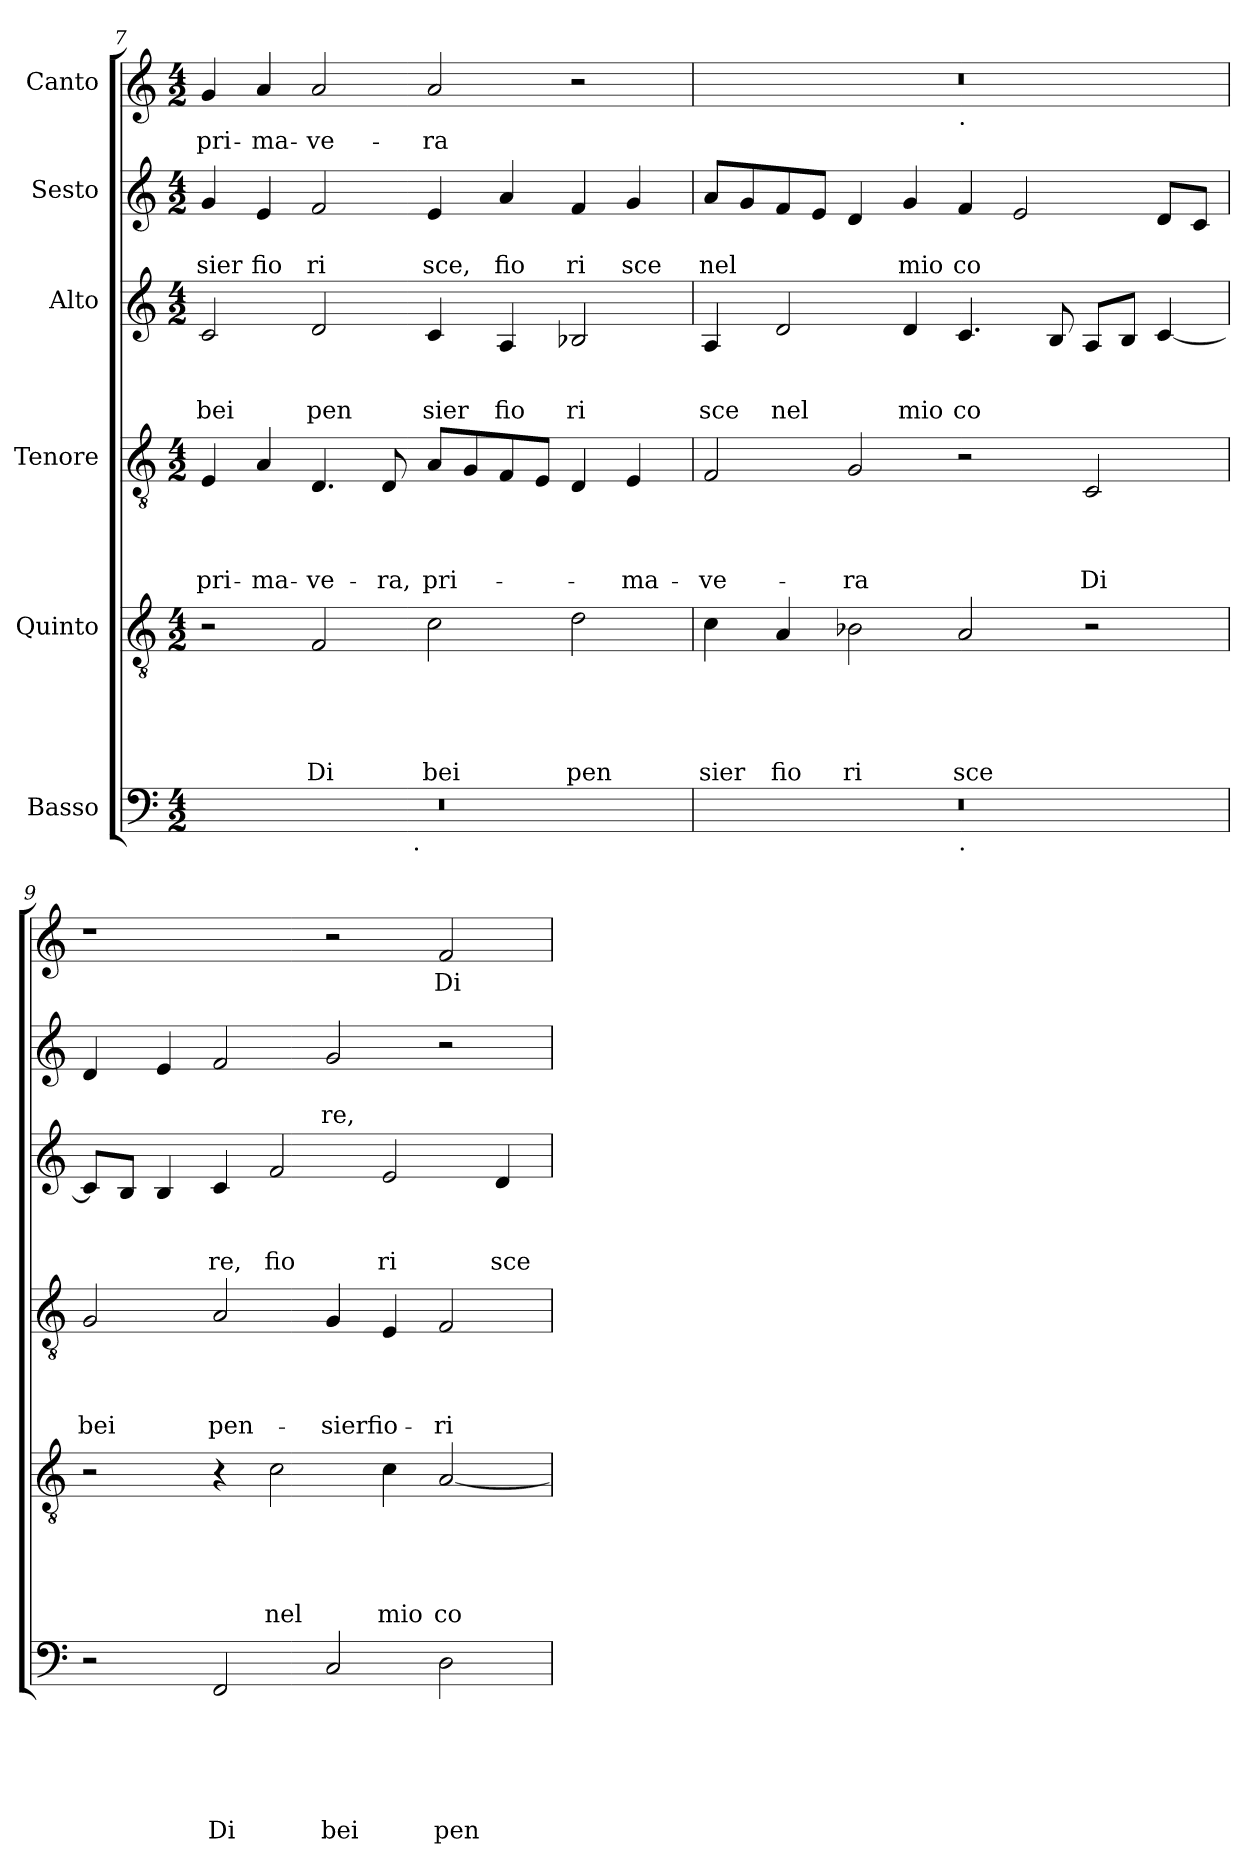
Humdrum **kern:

**kern	**text	**text	**text	**text	**text	**text	**kern	**text	**text	**text	**text	**text	**kern	**text	**text	**text	**text	**kern	**text	**text	**text	**kern	**text	**text	**kern	**text
*part6	*part6	*part6	*part6	*part6	*part6	*part6	*part5	*part5	*part5	*part5	*part5	*part5	*part4	*part4	*part4	*part4	*part4	*part3	*part3	*part3	*part3	*part2	*part2	*part2	*part1	*part1
*staff6	*staff6	*staff6	*staff6	*staff6	*staff6	*staff6	*staff5	*staff5	*staff5	*staff5	*staff5	*staff5	*staff4	*staff4	*staff4	*staff4	*staff4	*staff3	*staff3	*staff3	*staff3	*staff2	*staff2	*staff2	*staff1	*staff1
*I"Basso	*	*	*	*	*	*	*I"Quinto	*	*	*	*	*	*I"Tenore	*	*	*	*	*I"Alto	*	*	*	*I"Sesto	*	*	*I"Canto	*
!!LO:LB:g=z
*clefF4	*	*	*	*	*	*	*clefGv2	*	*	*	*	*	*clefGv2	*	*	*	*	*clefG2	*	*	*	*clefG2	*	*	*clefG2	*
*k[]	*	*	*	*	*	*	*k[]	*	*	*	*	*	*k[]	*	*	*	*	*k[]	*	*	*	*k[]	*	*	*k[]	*
*C:	*	*	*	*	*	*	*C:	*	*	*	*	*	*C:	*	*	*	*	*C:	*	*	*	*C:	*	*	*C:	*
*M4/2	*	*	*	*	*	*	*M4/2	*	*	*	*	*	*M4/2	*	*	*	*	*M4/2	*	*	*	*M4/2	*	*	*M4/2	*
=7	=7	=7	=7	=7	=7	=7	=7	=7	=7	=7	=7	=7	=7	=7	=7	=7	=7	=7	=7	=7	=7	=7	=7	=7	=7	=7
!	!	!	!	!	!	!	!	!	!	!	!	!	!	!	!	!	!LO:LY:b	!	!	!	!LO:LY:b	!	!	!LO:LY:b	!	!LO:LY:b
*^	*	*	*	*	*	*	*	*	*	*	*	*	*	*	*	*	*	*	*	*	*	*	*	*	*	*
0r	2ryy	.	.	.	.	.	.	2r	.	.	.	.	.	4E/	.	.	.	pri-	2c/	.	.	bei	4g/	.	sier	4g/	pri-
!	!	!	!	!	!	!	!	!	!	!	!	!	!	!	!	!	!	!LO:LY:b	!	!	!	!	!	!	!LO:LY:b	!	!LO:LY:b
.	.	.	.	.	.	.	.	.	.	.	.	.	.	4A/	.	.	.	-ma-	.	.	.	.	4e/	.	fio	4a/	-ma-
!	!	!	!	!	!	!	!	!	!	!	!	!	!LO:LY:b	!	!	!	!	!LO:LY:b	!	!	!	!LO:LY:b	!	!	!LO:LY:b	!	!LO:LY:b
.	4...ryy	.	.	.	.	.	.	2F/	.	.	.	.	Di	4.D/	.	.	.	-ve-	2d/	.	.	pen	2f/	.	ri	2a/	-ve-
!	!	!	!	!	!	!	!	!	!	!	!	!	!	!	!	!	!	!LO:LY:b	!	!	!	!	!	!	!	!	!
.	.	.	.	.	.	.	.	.	.	.	.	.	.	8D/	.	.	.	-ra,	.	.	.	.	.	.	.	.	.
!	!LO:TX:b:t=.	!	!	!	!	!	!	!	!	!	!	!	!	!	!	!	!	!	!	!	!	!	!	!	!	!	!
.	1ryy	.	.	.	.	.	.	.	.	.	.	.	.	.	.	.	.	.	.	.	.	.	.	.	.	.	.
!	!	!	!	!	!	!	!	!	!	!	!	!	!LO:LY:b	!	!	!	!	!LO:LY:b	!	!	!	!LO:LY:b	!	!	!LO:LY:b	!	!LO:LY:b
.	.	.	.	.	.	.	.	2c\	.	.	.	.	bei	8A/L	.	.	.	pri-	4c/	.	.	sier	4e/	.	sce,	2a/	-ra
.	.	.	.	.	.	.	.	.	.	.	.	.	.	8G/	.	.	.	.	.	.	.	.	.	.	.	.	.
!	!	!	!	!	!	!	!	!	!	!	!	!	!	!	!	!	!	!	!	!	!	!LO:LY:b	!	!	!LO:LY:b	!	!
.	.	.	.	.	.	.	.	.	.	.	.	.	.	8F/	.	.	.	.	4A/	.	.	fio	4a/	.	fio	.	.
.	.	.	.	.	.	.	.	.	.	.	.	.	.	8E/J	.	.	.	.	.	.	.	.	.	.	.	.	.
!	!	!	!	!	!	!	!	!	!	!	!	!	!LO:LY:b	!	!	!	!	!	!	!	!	!LO:LY:b	!	!	!LO:LY:b	!	!
.	.	.	.	.	.	.	.	2d\	.	.	.	.	pen	4D/	.	.	.	.	2B-X/	.	.	ri	4f/	.	ri	2r	.
!	!	!	!	!	!	!	!	!	!	!	!	!	!	!	!	!	!	!LO:LY:b	!	!	!	!	!	!	!LO:LY:b	!	!
.	.	.	.	.	.	.	.	.	.	.	.	.	.	4E/	.	.	.	-ma-	.	.	.	.	4g/	.	sce	.	.
.	32ryy	.	.	.	.	.	.	.	.	.	.	.	.	.	.	.	.	.	.	.	.	.	.	.	.	.	.
=8	=8	=8	=8	=8	=8	=8	=8	=8	=8	=8	=8	=8	=8	=8	=8	=8	=8	=8	=8	=8	=8	=8	=8	=8	=8	=8	=8
!	!	!	!	!	!	!	!	!	!	!	!	!	!LO:LY:b	!	!	!	!	!LO:LY:b	!	!	!	!LO:LY:b	!	!	!LO:LY:b	!	!
*	*	*	*	*	*	*	*	*	*	*	*	*	*	*	*	*	*	*	*	*	*	*	*	*	*	*^	*
0r	1ryy	.	.	.	.	.	.	4c\	.	.	.	.	sier	2F/	.	.	.	-ve-	4A/	.	.	sce	8a/L	.	nel	0r	1ryy	.
.	.	.	.	.	.	.	.	.	.	.	.	.	.	.	.	.	.	.	.	.	.	.	8g/	.	.	.	.	.
!	!	!	!	!	!	!	!	!	!	!	!	!	!LO:LY:b	!	!	!	!	!	!	!	!	!LO:LY:b	!	!	!	!	!	!
.	.	.	.	.	.	.	.	4A/	.	.	.	.	fio	.	.	.	.	.	2d/	.	.	nel	8f/	.	.	.	.	.
.	.	.	.	.	.	.	.	.	.	.	.	.	.	.	.	.	.	.	.	.	.	.	8e/J	.	.	.	.	.
!	!	!	!	!	!	!	!	!	!	!	!	!	!LO:LY:b	!	!	!	!	!LO:LY:b	!	!	!	!	!	!	!	!	!	!
.	.	.	.	.	.	.	.	2B-X\	.	.	.	.	ri	2G/	.	.	.	-ra	.	.	.	.	4d/	.	.	.	.	.
!	!	!	!	!	!	!	!	!	!	!	!	!	!	!	!	!	!	!	!	!	!	!LO:LY:b	!	!	!LO:LY:b	!	!	!
.	.	.	.	.	.	.	.	.	.	.	.	.	.	.	.	.	.	.	4d/	.	.	mio	4g/	.	mio	.	.	.
!	!	!	!	!	!	!	!	!	!	!	!	!	!	!	!	!	!	!	!	!	!	!	!	!	!	!	!LO:TX:b:t=.	!
!	!LO:TX:b:t=.	!	!	!	!	!	!	!	!	!	!	!	!	!	!	!	!	!	!	!	!	!	!	!	!	!	!	!
!	!	!	!	!	!	!	!	!	!	!	!	!	!LO:LY:b	!	!	!	!	!	!	!	!	!LO:LY:b	!	!	!LO:LY:b	!	!	!
.	1ryy	.	.	.	.	.	.	2A/	.	.	.	.	sce	2r	.	.	.	.	4.c/	.	.	co	4f/	.	co	.	1ryy	.
.	.	.	.	.	.	.	.	.	.	.	.	.	.	.	.	.	.	.	.	.	.	.	2e/	.	.	.	.	.
.	.	.	.	.	.	.	.	.	.	.	.	.	.	.	.	.	.	.	8B/	.	.	.	.	.	.	.	.	.
!	!	!	!	!	!	!	!	!	!	!	!	!	!	!	!	!	!	!LO:LY:b	!	!	!	!	!	!	!	!	!	!
.	.	.	.	.	.	.	.	2r	.	.	.	.	.	2C/	.	.	.	Di	8A/L	.	.	.	.	.	.	.	.	.
.	.	.	.	.	.	.	.	.	.	.	.	.	.	.	.	.	.	.	8B/J	.	.	.	.	.	.	.	.	.
.	.	.	.	.	.	.	.	.	.	.	.	.	.	.	.	.	.	.	[<4c/	.	.	.	8d/L	.	.	.	.	.
.	.	.	.	.	.	.	.	.	.	.	.	.	.	.	.	.	.	.	.	.	.	.	8c/J	.	.	.	.	.
=9	=9	=9	=9	=9	=9	=9	=9	=9	=9	=9	=9	=9	=9	=9	=9	=9	=9	=9	=9	=9	=9	=9	=9	=9	=9	=9	=9	=9
!	!	!	!	!	!	!	!	!	!	!	!	!	!	!	!	!	!	!LO:LY:b	!	!	!	!	!	!	!	!	!	!
*v	*v	*	*	*	*	*	*	*	*	*	*	*	*	*	*	*	*	*	*	*	*	*	*	*	*	*v	*v	*
2r	.	.	.	.	.	.	2r	.	.	.	.	.	2G/	.	.	.	bei	8c/L]	.	.	.	4d/	.	.	1r	.
.	.	.	.	.	.	.	.	.	.	.	.	.	.	.	.	.	.	8B/J	.	.	.	.	.	.	.	.
.	.	.	.	.	.	.	.	.	.	.	.	.	.	.	.	.	.	4B/	.	.	.	4e/	.	.	.	.
!	!	!	!	!	!	!LO:LY:b	!	!	!	!	!	!	!	!	!	!	!LO:LY:b	!	!	!	!LO:LY:b	!	!	!	!	!
2FF/	.	.	.	.	.	Di	4r	.	.	.	.	.	2A/	.	.	.	pen-	4c/	.	.	re,	2f/	.	.	.	.
!	!	!	!	!	!	!	!	!	!	!	!	!LO:LY:b	!	!	!	!	!	!	!	!	!LO:LY:b	!	!	!	!	!
.	.	.	.	.	.	.	2c\	.	.	.	.	nel	.	.	.	.	.	2f/	.	.	fio	.	.	.	.	.
!	!	!	!	!	!	!LO:LY:b	!	!	!	!	!	!	!	!	!	!	!LO:LY:b	!	!	!	!	!	!	!LO:LY:b	!	!
2C/	.	.	.	.	.	bei	.	.	.	.	.	.	4G/	.	.	.	-sierfio-	.	.	.	.	2g/	.	re,	2r	.
!	!	!	!	!	!	!	!	!	!	!	!	!LO:LY:b	!	!	!	!	!	!	!	!	!LO:LY:b	!	!	!	!	!
.	.	.	.	.	.	.	4c\	.	.	.	.	mio	4E/	.	.	.	.	2e/	.	.	ri	.	.	.	.	.
!	!	!	!	!	!	!LO:LY:b	!	!	!	!	!	!LO:LY:b	!	!	!	!	!LO:LY:b	!	!	!	!	!	!	!	!	!LO:LY:b
2D\	.	.	.	.	.	pen	[<2A/	.	.	.	.	co	2F/	.	.	.	-ri-	.	.	.	.	2r	.	.	2f/	Di
!	!	!	!	!	!	!	!	!	!	!	!	!	!	!	!	!	!	!	!	!	!LO:LY:b	!	!	!	!	!
.	.	.	.	.	.	.	.	.	.	.	.	.	.	.	.	.	.	4d/	.	.	sce	.	.	.	.	.
=	=	=	=	=	=	=	=	=	=	=	=	=	=	=	=	=	=	=	=	=	=	=	=	=	=	=
*-	*-	*-	*-	*-	*-	*-	*-	*-	*-	*-	*-	*-	*-	*-	*-	*-	*-	*-	*-	*-	*-	*-	*-	*-	*-	*-
